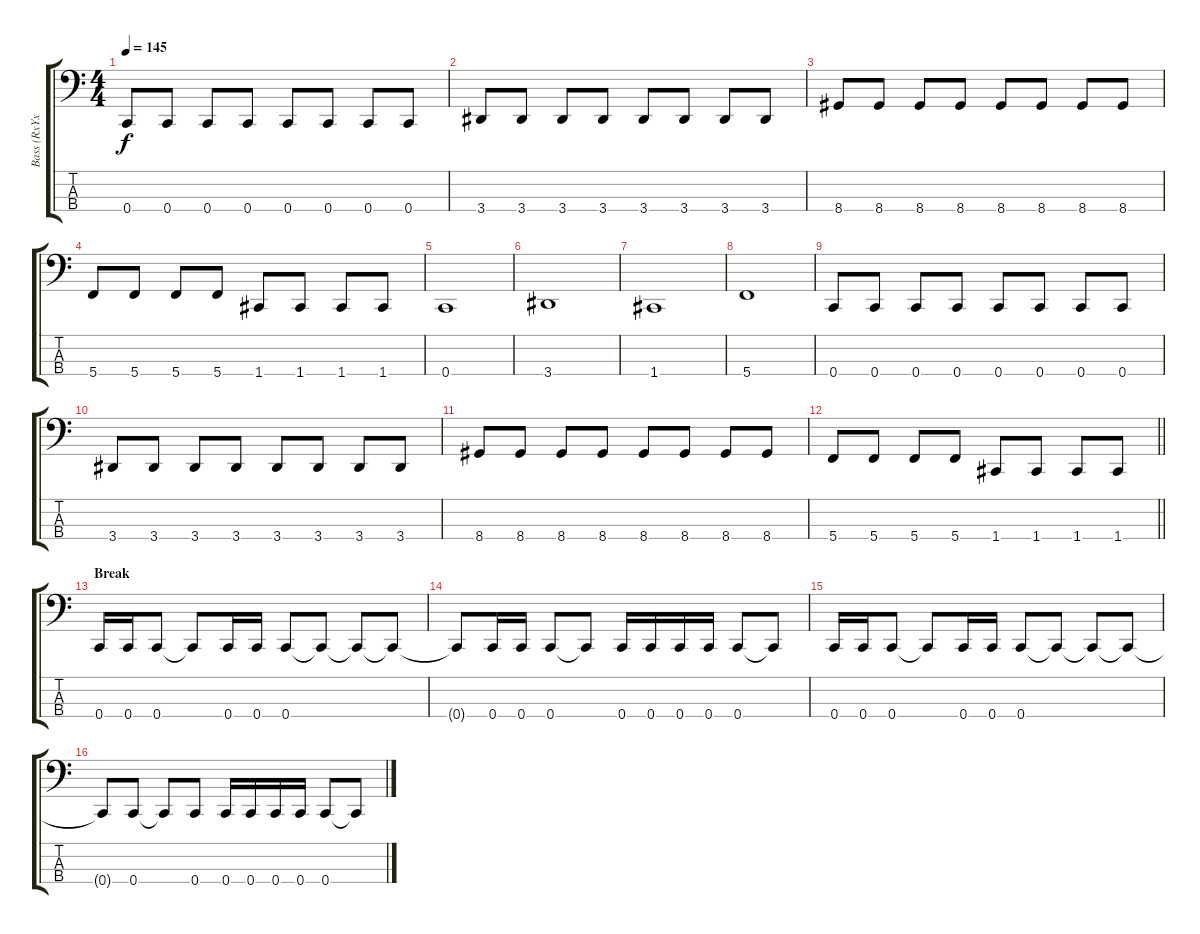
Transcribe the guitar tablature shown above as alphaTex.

\track ("Bass (RxYxo)" "Bass (RxYx") {instrument electricbassfinger}
\staff {score tabs}
\tuning (F2 C2 G1 C1) {hide}
\ts (4 4)
\tempo 145
\clef f4
\ks c
0.4.8{dy f} 0.4.8 0.4.8 0.4.8 0.4.8 0.4.8 0.4.8 0.4.8 |
3.4.8 3.4.8 3.4.8 3.4.8 3.4.8 3.4.8 3.4.8 3.4.8 |
8.4.8 8.4.8 8.4.8 8.4.8 8.4.8 8.4.8 8.4.8 8.4.8 |
5.4.8 5.4.8 5.4.8 5.4.8 1.4.8 1.4.8 1.4.8 1.4.8 |
0.4.1 |
3.4.1 |
1.4.1 |
5.4.1 |
0.4.8 0.4.8 0.4.8 0.4.8 0.4.8 0.4.8 0.4.8 0.4.8 |
3.4.8 3.4.8 3.4.8 3.4.8 3.4.8 3.4.8 3.4.8 3.4.8 |
8.4.8 8.4.8 8.4.8 8.4.8 8.4.8 8.4.8 8.4.8 8.4.8 |
\barLineRight lightlight
5.4.8 5.4.8 5.4.8 5.4.8 1.4.8 1.4.8 1.4.8 1.4.8 |
\section ("" "Break")
0.4.16 0.4.16 0.4.8 0.4{t}.8 0.4.16 0.4.16 0.4.8 0.4{t}.8 0.4{t}.8 0.4{t}.8 |
0.4{t}.8 0.4.16 0.4.16 0.4.8 0.4{t}.8 0.4.16 0.4.16 0.4.16 0.4.16 0.4.8 0.4{t}.8 |
0.4.16 0.4.16 0.4.8 0.4{t}.8 0.4.16 0.4.16 0.4.8 0.4{t}.8 0.4{t}.8 0.4{t}.8 |
0.4{t}.8 0.4.8 0.4{t}.8 0.4.8 0.4.16 0.4.16 0.4.16 0.4.16 0.4.8 0.4{t}.8
